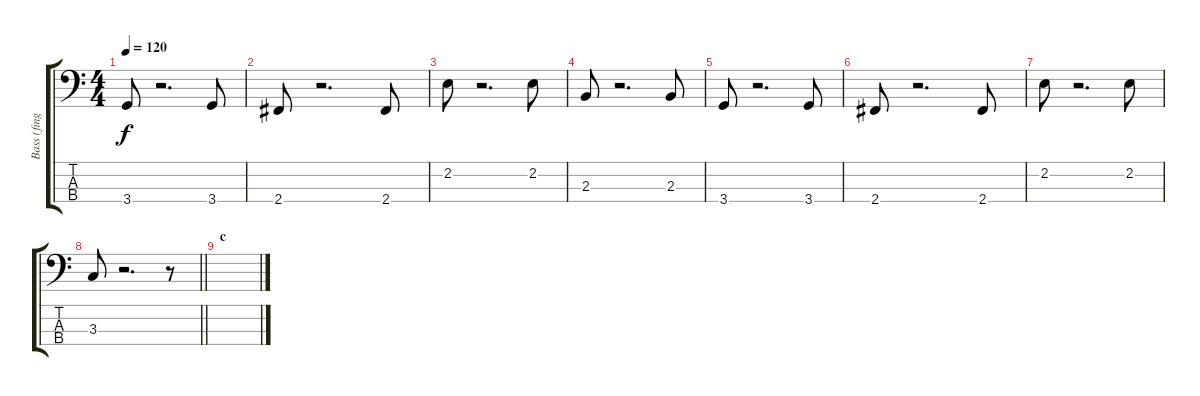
\track ("Bass (finger)" "Bass (fing") {instrument electricbassfinger}
\staff {score tabs}
\tuning (G2 D2 A1 E1) {hide}
\ts (4 4)
\tempo 120
\clef f4
\ks c
3.4.8{dy f} r.2{d} 3.4.8 |
2.4.8 r.2{d} 2.4.8 |
2.2.8 r.2{d} 2.2.8 |
2.3.8 r.2{d} 2.3.8 |
3.4.8 r.2{d} 3.4.8 |
2.4.8 r.2{d} 2.4.8 |
2.2.8 r.2{d} 2.2.8 |
\barLineRight lightlight
3.3.8 r.2{d} r.8 |
\section ("" "c")
